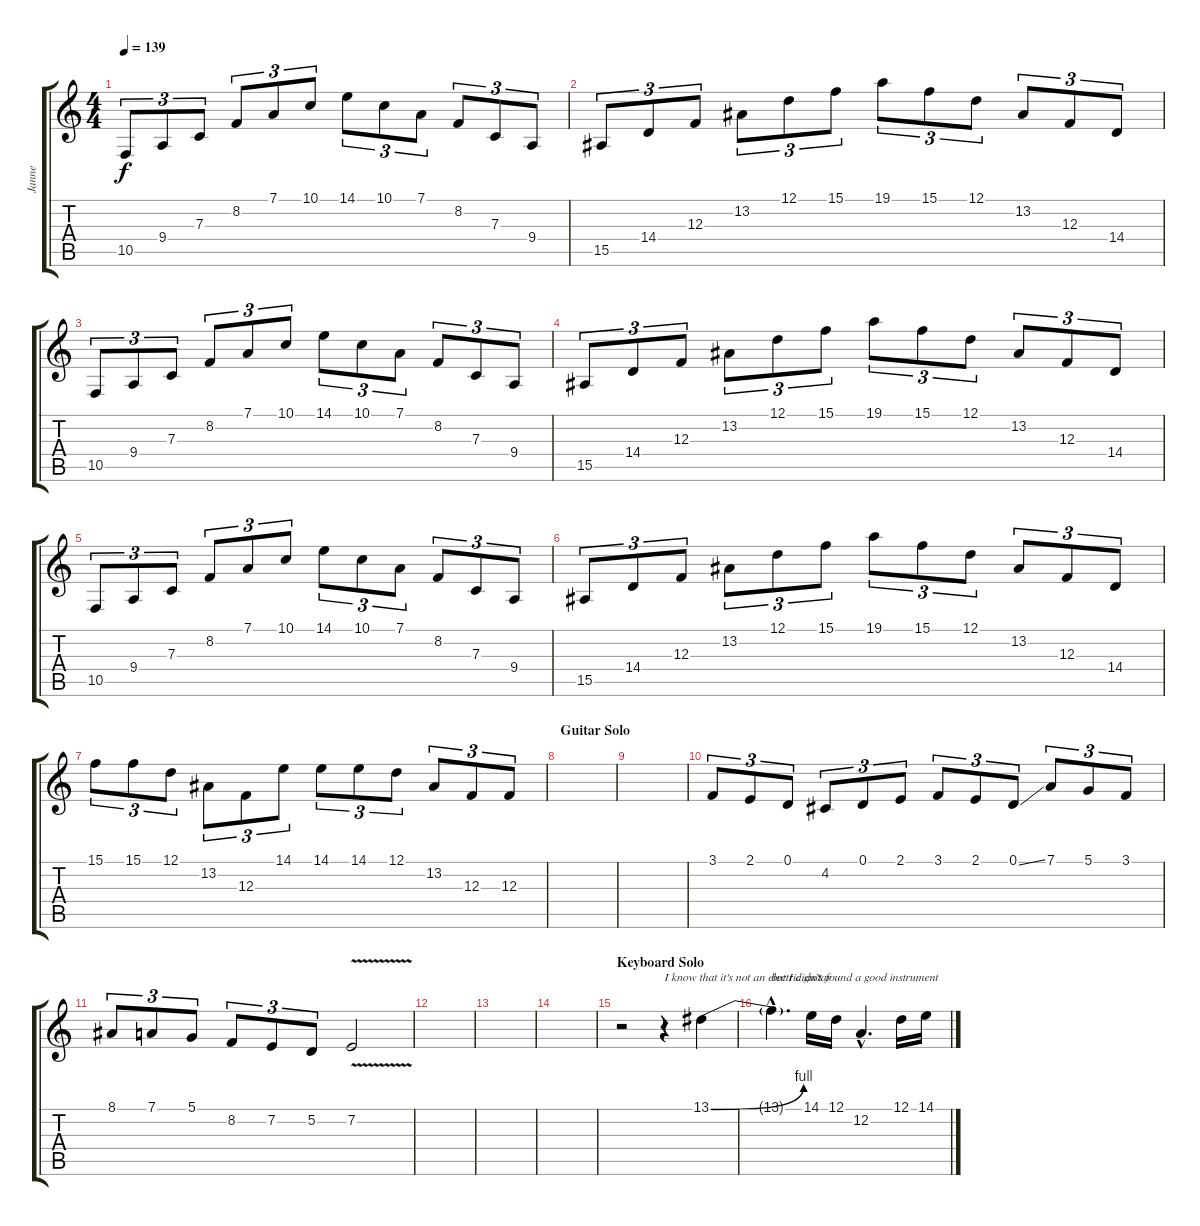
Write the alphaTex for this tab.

\track ("Janne" "Janne") {instrument orchestralharp}
\staff {score tabs}
\tuning (D4 A3 F3 C3 G2 D2) {hide}
\ts (4 4)
\tempo 139
\clef g2
\ks c
10.5.8{tu (3 2) dy f instrument lead1square} 9.4.8{tu (3 2)} 7.3.8{tu (3 2)} 8.2.8{tu (3 2)} 7.1.8{tu (3 2)} 10.1.8{tu (3 2)} 14.1.8{tu (3 2)} 10.1.8{tu (3 2)} 7.1.8{tu (3 2)} 8.2.8{tu (3 2)} 7.3.8{tu (3 2)} 9.4.8{tu (3 2)} |
15.5.8{tu (3 2) instrument lead1square} 14.4.8{tu (3 2)} 12.3.8{tu (3 2)} 13.2.8{tu (3 2)} 12.1.8{tu (3 2)} 15.1.8{tu (3 2)} 19.1.8{tu (3 2)} 15.1.8{tu (3 2)} 12.1.8{tu (3 2)} 13.2.8{tu (3 2)} 12.3.8{tu (3 2)} 14.4.8{tu (3 2)} |
10.5.8{tu (3 2) instrument lead1square} 9.4.8{tu (3 2)} 7.3.8{tu (3 2)} 8.2.8{tu (3 2)} 7.1.8{tu (3 2)} 10.1.8{tu (3 2)} 14.1.8{tu (3 2)} 10.1.8{tu (3 2)} 7.1.8{tu (3 2)} 8.2.8{tu (3 2)} 7.3.8{tu (3 2)} 9.4.8{tu (3 2)} |
15.5.8{tu (3 2) instrument lead1square} 14.4.8{tu (3 2)} 12.3.8{tu (3 2)} 13.2.8{tu (3 2)} 12.1.8{tu (3 2)} 15.1.8{tu (3 2)} 19.1.8{tu (3 2)} 15.1.8{tu (3 2)} 12.1.8{tu (3 2)} 13.2.8{tu (3 2)} 12.3.8{tu (3 2)} 14.4.8{tu (3 2)} |
10.5.8{tu (3 2) instrument lead1square} 9.4.8{tu (3 2)} 7.3.8{tu (3 2)} 8.2.8{tu (3 2)} 7.1.8{tu (3 2)} 10.1.8{tu (3 2)} 14.1.8{tu (3 2)} 10.1.8{tu (3 2)} 7.1.8{tu (3 2)} 8.2.8{tu (3 2)} 7.3.8{tu (3 2)} 9.4.8{tu (3 2)} |
15.5.8{tu (3 2) instrument lead1square} 14.4.8{tu (3 2)} 12.3.8{tu (3 2)} 13.2.8{tu (3 2)} 12.1.8{tu (3 2)} 15.1.8{tu (3 2)} 19.1.8{tu (3 2)} 15.1.8{tu (3 2)} 12.1.8{tu (3 2)} 13.2.8{tu (3 2)} 12.3.8{tu (3 2)} 14.4.8{tu (3 2)} |
15.1.8{tu (3 2) instrument lead1square} 15.1.8{tu (3 2)} 12.1.8{tu (3 2)} 13.2.8{tu (3 2)} 12.3.8{tu (3 2)} 14.1.8{tu (3 2)} 14.1.8{tu (3 2)} 14.1.8{tu (3 2)} 12.1.8{tu (3 2)} 13.2.8{tu (3 2)} 12.3.8{tu (3 2)} 12.3.8{tu (3 2)} |
\section ("" "Guitar Solo")
|
|
3.1.8{tu (3 2) volume 12 instrument distortionguitar} 2.1.8{tu (3 2)} 0.1.8{tu (3 2)} 4.2.8{tu (3 2)} 0.1.8{tu (3 2)} 2.1.8{tu (3 2)} 3.1.8{tu (3 2)} 2.1.8{tu (3 2)} 0.1{ss}.8{tu (3 2)} 7.1.8{tu (3 2)} 5.1.8{tu (3 2)} 3.1.8{tu (3 2)} |
8.1.8{tu (3 2)} 7.1.8{tu (3 2)} 5.1.8{tu (3 2)} 8.2.8{tu (3 2)} 7.2.8{tu (3 2)} 5.2.8{tu (3 2)} 7.2{v}.2 |
|
|
|
\section ("" "Keyboard Solo")
r.2 r.4{txt "I know that it's not an electric guitar"} 13.1{be (bend 0 0 60 4)}.4{volume 15 balance 16 instrument lead1square} |
13.1{hac t}.4{d txt "but I didn't found a good instrument" instrument lead1square} 14.1.16 12.1.16 12.2{hac}.4{d} 12.1.16 14.1.16
